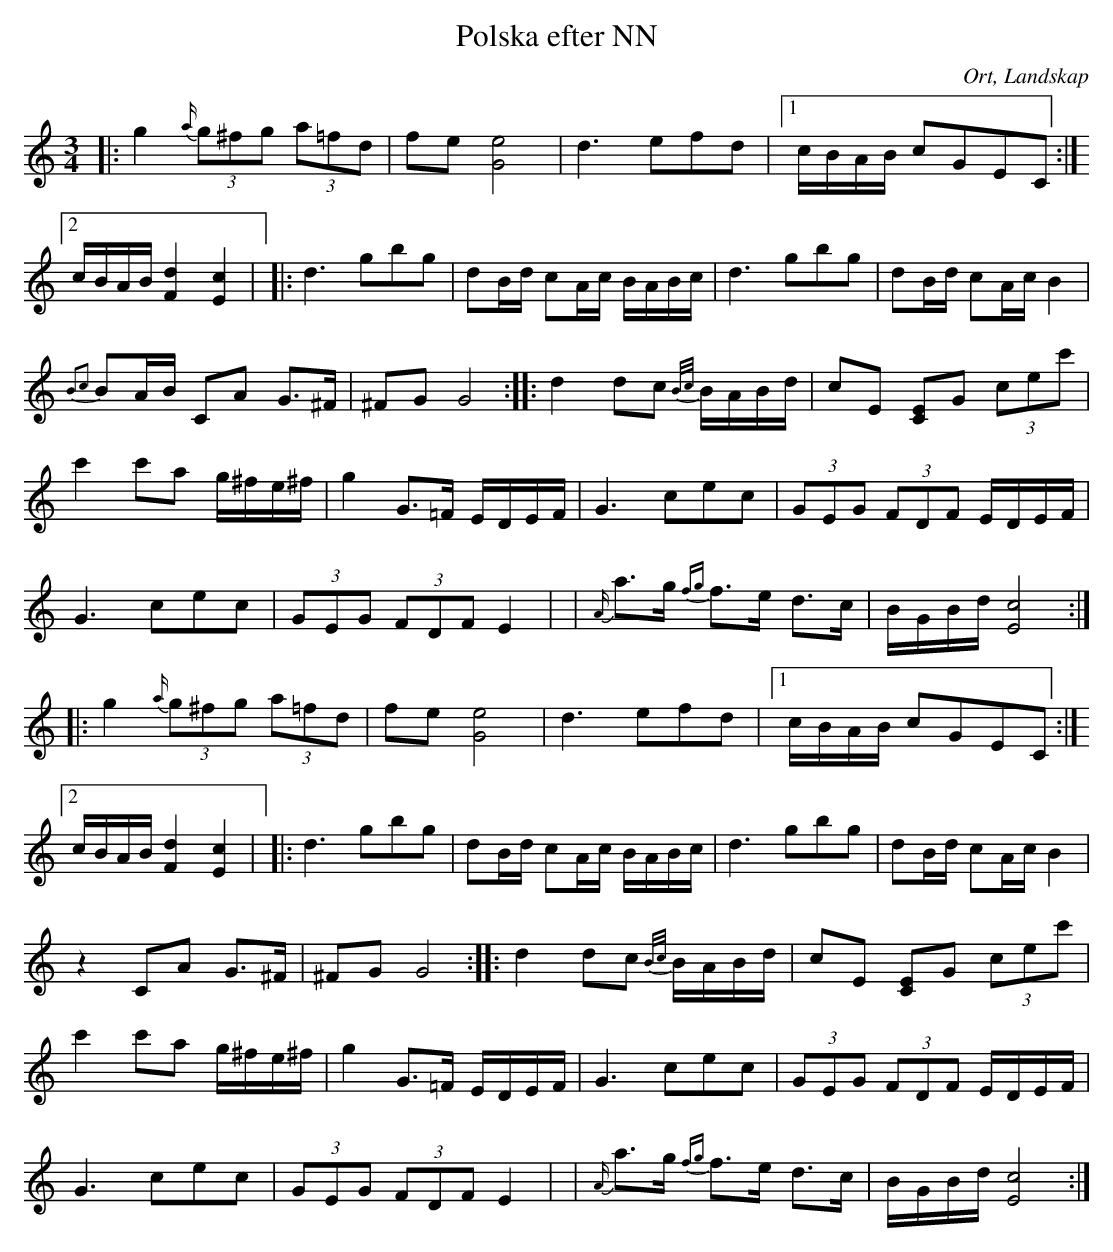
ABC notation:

X:1
T:Polska efter NN
O:Ort, Landskap
M:3/4
L:1/8
K:C
V:1
V:2
|:g2 {a/} (3g^fg (3a=fd|fe [G4e4]|d3 efd|1c/B/A/B/ cGEC:|2 c/B/A/B/ [F2d2][E2c2]|
|:d3 gbg| dB/d/ cA/c/ B/A/B/c/| d3 gbg| dB/d/ cA/c/ B2|
{B2c2}BA/B/ c,A G>^F| ^FG G4 :|
|:d2 dc {B/c/}B/A/B/d/|cE [CE]G (3cec'|c'2 c'a g/^f/e/^f/|g2 G>=F E/D/E/F/|
G3 cec|(3GEG (3FDF E/D/E/F/|G3 cec|(3GEG (3FDF E2|
|{A/}a>g {fg}f>e d>c|B/G/B/d/ [E4c4]:|
|:g2 {a/} (3g^fg (3a=fd|fe [G4e4]|d3 efd|1c/B/A/B/ cGEC:|2 c/B/A/B/ [F2d2][E2c2]|
|:d3 gbg| dB/d/ cA/c/ B/A/B/c/| d3 gbg| dB/d/ cA/c/ B2|
z2 c,A G>^F| ^FG G4 :|
|:d2 dc {B/c/}B/A/B/d/|cE [CE]G (3cec'|c'2 c'a g/^f/e/^f/|g2 G>=F E/D/E/F/|
G3 cec|(3GEG (3FDF E/D/E/F/|G3 cec|(3GEG (3FDF E2|
|{A/}a>g {fg}f>e d>c|B/G/B/d/ [E4c4]:|
